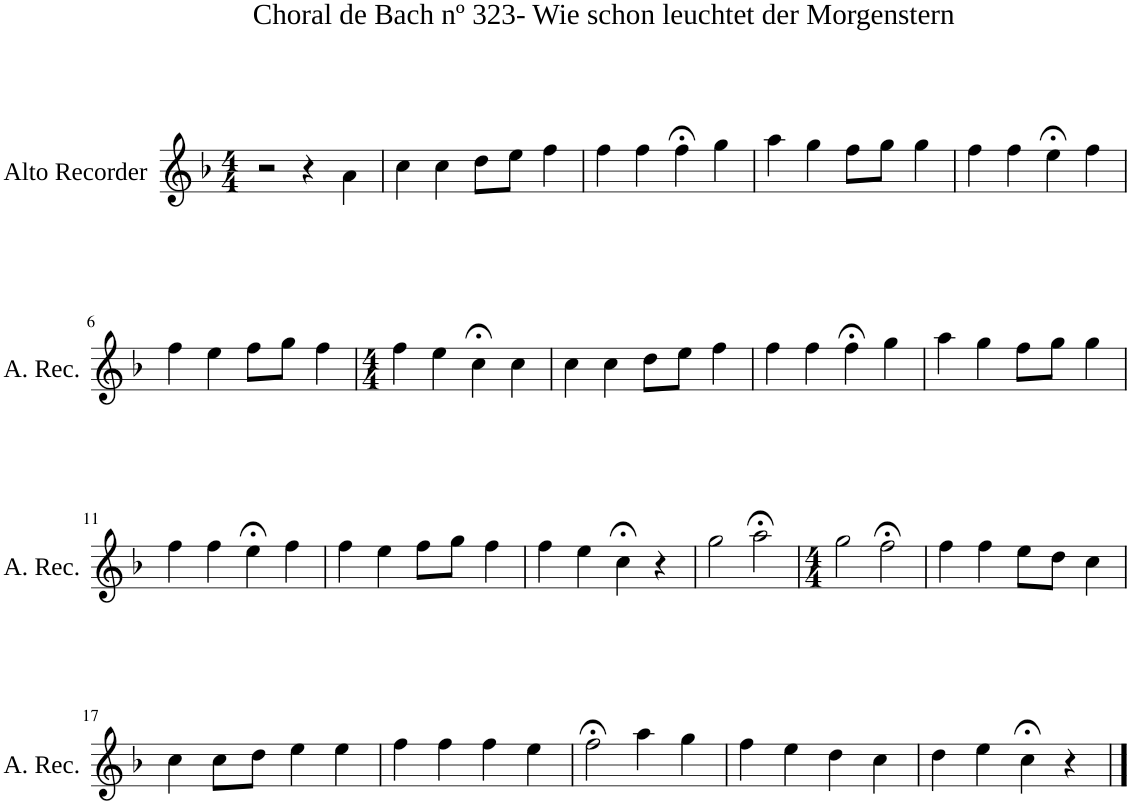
**kern
*part1
*staff1
*I"Alto Recorder
*I'A. Rec.
*clefG2
*k[b-]
*M4/4
=1
2r
4r
4a\
=2
4cc\
4cc\
8dd\L
8ee\J
4ff\
=3
4ff\
4ff\
4ff;<\
4gg\
=4
4aa\
4gg\
8ff\L
8gg\J
4gg\
=5
4ff\
4ff\
4ee;<\
4ff\
!!LO:LB:g=z
=6
4ff\
4ee\
8ff\L
8gg\J
4ff\
=7
*M4/4
4ff\
4ee\
4cc;<\
4cc\
=8
4cc\
4cc\
8dd\L
8ee\J
4ff\
=9
4ff\
4ff\
4ff;<\
4gg\
=10
4aa\
4gg\
8ff\L
8gg\J
4gg\
!!LO:LB:g=z
=11
4ff\
4ff\
4ee;<\
4ff\
=12
4ff\
4ee\
8ff\L
8gg\J
4ff\
=13
4ff\
4ee\
4cc;<\
4r
=14
2gg\
2aa;<\
=15
*M4/4
2gg\
2ff;<\
=16
4ff\
4ff\
8ee\L
8dd\J
4cc\
!!LO:LB:g=z
=17
4cc\
8cc\L
8dd\J
4ee\
4ee\
=18
4ff\
4ff\
4ff\
4ee\
=19
2ff;<\
4aa\
4gg\
=20
4ff\
4ee\
4dd\
4cc\
=21
4dd\
4ee\
4cc;<\
4r
==
*-
